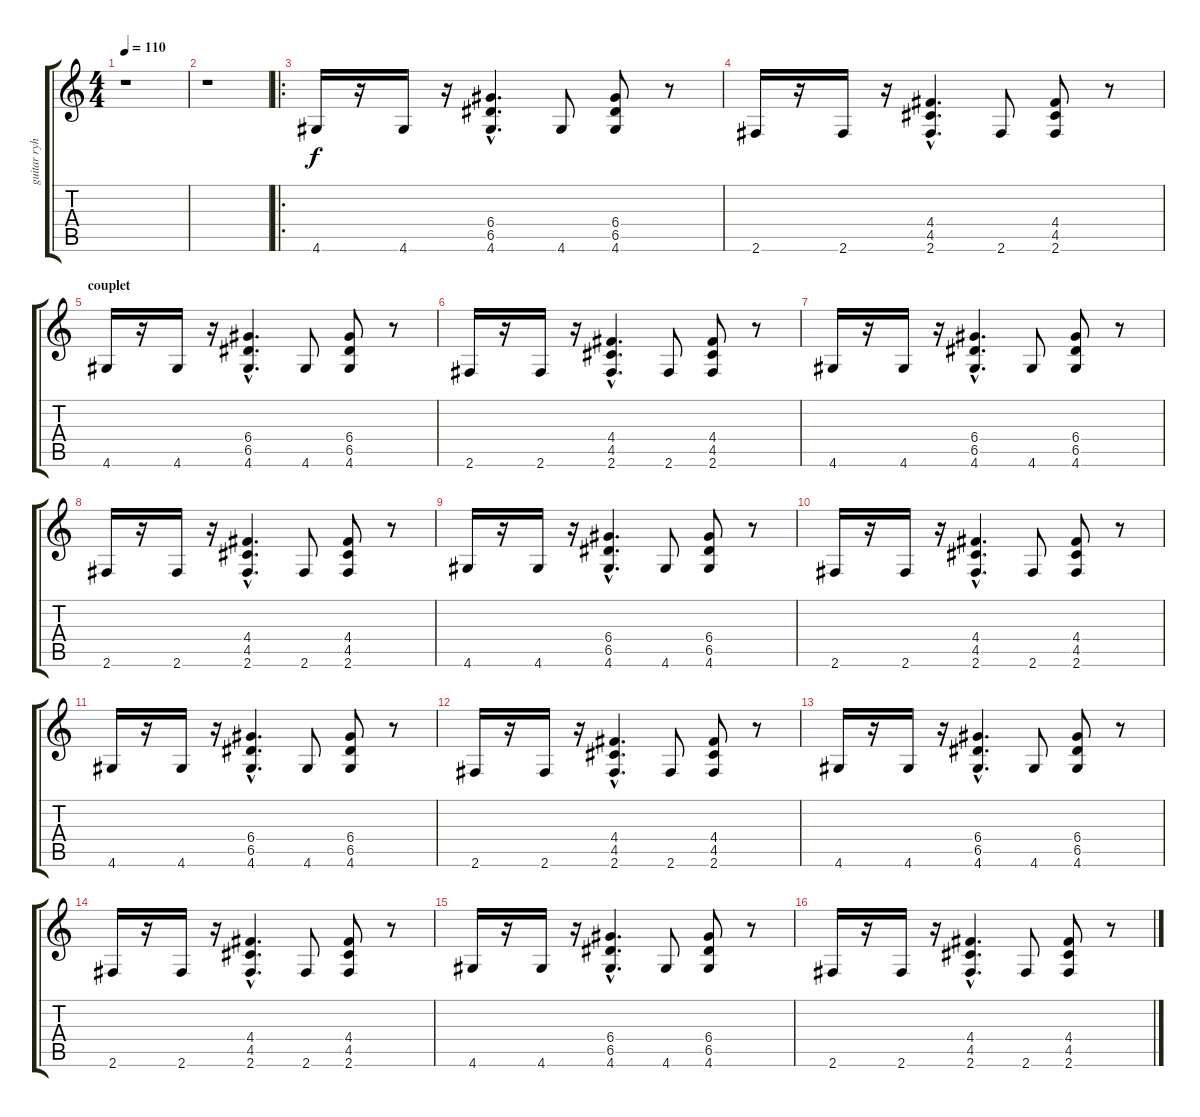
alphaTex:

\track ("guitar ryhtmique" "guitar ryh") {instrument distortionguitar}
\staff {score tabs}
\tuning (E4 B3 G3 D3 A2 E2) {hide}
\ts (4 4)
\tempo 110
\clef g2
\ks c
r.1{dy f instrument distortionguitar} |
r.1 |
\ro
4.6.16 r.16 4.6.16 r.16 (6.4{hac} 6.5{hac} 4.6{hac}).4{d} 4.6.8 (6.4 6.5 4.6).8 r.8 |
2.6.16 r.16 2.6.16 r.16 (4.4{hac} 4.5{hac} 2.6{hac}).4{d} 2.6.8 (4.4 4.5 2.6).8 r.8 |
\section ("" "couplet")
4.6.16 r.16 4.6.16 r.16 (6.4{hac} 6.5{hac} 4.6{hac}).4{d} 4.6.8 (6.4 6.5 4.6).8 r.8 |
2.6.16 r.16 2.6.16 r.16 (4.4{hac} 4.5{hac} 2.6{hac}).4{d} 2.6.8 (4.4 4.5 2.6).8 r.8 |
4.6.16 r.16 4.6.16 r.16 (6.4{hac} 6.5{hac} 4.6{hac}).4{d} 4.6.8 (6.4 6.5 4.6).8 r.8 |
2.6.16 r.16 2.6.16 r.16 (4.4{hac} 4.5{hac} 2.6{hac}).4{d} 2.6.8 (4.4 4.5 2.6).8 r.8 |
4.6.16 r.16 4.6.16 r.16 (6.4{hac} 6.5{hac} 4.6{hac}).4{d} 4.6.8 (6.4 6.5 4.6).8 r.8 |
2.6.16 r.16 2.6.16 r.16 (4.4{hac} 4.5{hac} 2.6{hac}).4{d} 2.6.8 (4.4 4.5 2.6).8 r.8 |
4.6.16 r.16 4.6.16 r.16 (6.4{hac} 6.5{hac} 4.6{hac}).4{d} 4.6.8 (6.4 6.5 4.6).8 r.8 |
2.6.16 r.16 2.6.16 r.16 (4.4{hac} 4.5{hac} 2.6{hac}).4{d} 2.6.8 (4.4 4.5 2.6).8 r.8 |
4.6.16 r.16 4.6.16 r.16 (6.4{hac} 6.5{hac} 4.6{hac}).4{d} 4.6.8 (6.4 6.5 4.6).8 r.8 |
2.6.16 r.16 2.6.16 r.16 (4.4{hac} 4.5{hac} 2.6{hac}).4{d} 2.6.8 (4.4 4.5 2.6).8 r.8 |
4.6.16 r.16 4.6.16 r.16 (6.4{hac} 6.5{hac} 4.6{hac}).4{d} 4.6.8 (6.4 6.5 4.6).8 r.8 |
2.6.16 r.16 2.6.16 r.16 (4.4{hac} 4.5{hac} 2.6{hac}).4{d} 2.6.8 (4.4 4.5 2.6).8 r.8
